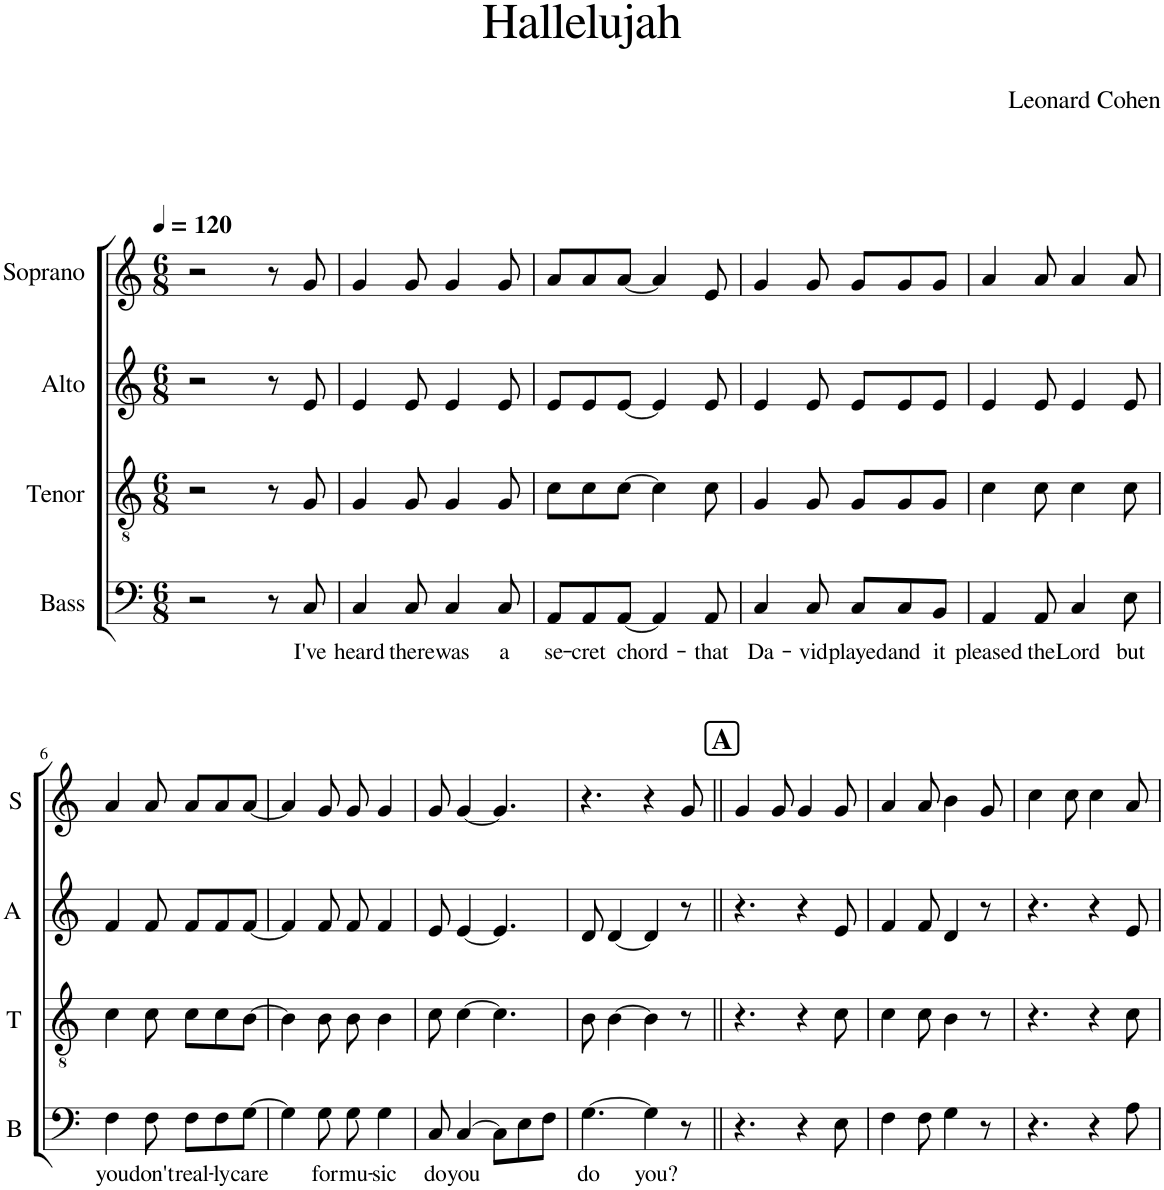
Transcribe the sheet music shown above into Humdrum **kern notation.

**kern	**text	**kern	**kern	**kern
*part4	*part4	*part3	*part2	*part1
*staff4	*staff4	*staff3	*staff2	*staff1
*I"Bass	*	*I"Tenor	*I"Alto	*I"Soprano
*I'B	*	*I'T	*I'A	*I'S
*clefF4	*	*clefGv2	*clefG2	*clefG2
*k[]	*	*k[]	*k[]	*k[]
*M6/8	*	*M6/8	*M6/8	*M6/8
*MM120	*	*MM120	*MM120	*MM120
=1	=1	=1	=1	=1
2r	.	2r	2r	2r
8r	.	8r	8r	8r
!	!LO:LY:b	!	!	!
8C/	I've	8G/	8e/	8g/
=2	=2	=2	=2	=2
!	!LO:LY:b	!	!	!
4C/	heard	4G/	4e/	4g/
!	!LO:LY:b	!	!	!
8C/	there	8G/	8e/	8g/
!	!LO:LY:b	!	!	!
4C/	was	4G/	4e/	4g/
!	!LO:LY:b	!	!	!
8C/	a	8G/	8e/	8g/
=3	=3	=3	=3	=3
!	!LO:LY:b	!	!	!
8AA/L	se-	8c\L	8e/L	8a/L
!	!LO:LY:b	!	!	!
8AA/	-cret	8c\	8e/	8a/
!	!LO:LY:b	!	!	!
[8AA/J	chord-	[8c\J	[8e/J	[8a/J
4AA/]	.	4c\]	4e/]	4a/]
!	!LO:LY:b	!	!	!
8AA/	-that	8c\	8e/	8e/
=4	=4	=4	=4	=4
!	!LO:LY:b	!	!	!
4C/	Da-	4G/	4e/	4g/
!	!LO:LY:b	!	!	!
8C/	-vid	8G/	8e/	8g/
!	!LO:LY:b	!	!	!
8C/L	played	8G/L	8e/L	8g/L
!	!LO:LY:b	!	!	!
8C/	and	8G/	8e/	8g/
!	!LO:LY:b	!	!	!
8BB/J	it	8G/J	8e/J	8g/J
=5	=5	=5	=5	=5
!	!LO:LY:b	!	!	!
4AA/	pleased	4c\	4e/	4a/
!	!LO:LY:b	!	!	!
8AA/	the	8c\	8e/	8a/
!	!LO:LY:b	!	!	!
4C/	Lord	4c\	4e/	4a/
!	!LO:LY:b	!	!	!
8E\	but	8c\	8e/	8a/
!!LO:LB:g=z
=6	=6	=6	=6	=6
!	!LO:LY:b	!	!	!
4F\	you	4c\	4f/	4a/
!	!LO:LY:b	!	!	!
8F\	don't	8c\	8f/	8a/
!	!LO:LY:b	!	!	!
8F\L	real-	8c\L	8f/L	8a/L
!	!LO:LY:b	!	!	!
8F\	-ly	8c\	8f/	8a/
!	!LO:LY:b	!	!	!
[8G\J	care	[8B\J	[8f/J	[8a/J
=7	=7	=7	=7	=7
4G\]	.	4B\]	4f/]	4a/]
!	!LO:LY:b	!	!	!
8G\	for	8B\	8f/	8g/
!	!LO:LY:b	!	!	!
8G\	mu-	8B\	8f/	8g/
!	!LO:LY:b	!	!	!
4G\	-sic	4B\	4f/	4g/
=8	=8	=8	=8	=8
!	!LO:LY:b	!	!	!
8C/	do	8c\	8e/	8g/
!	!LO:LY:b	!	!	!
[4C/	you	[4c\	[4e/	[4g/
8C\L]	.	4.c\]	4.e/]	4.g/]
8E\	.	.	.	.
8F\J	.	.	.	.
=9	=9	=9	=9	=9
!	!LO:LY:b	!	!	!
[4.G\	do	8B\	8d/	4.r
.	.	[4B\	[4d/	.
!	!LO:LY:b	!	!	!
4G\]	you?	4B\]	4d/]	4r
8r	.	8r	8r	8g/
!!LO:REH:place=s1:a:B:cj:fs=14:t=A
=10||	=10||	=10||	=10||	=10||
4.r	.	4.r	4.r	4g/
.	.	.	.	8g/
4r	.	4r	4r	4g/
8E\	.	8c\	8e/	8g/
=11	=11	=11	=11	=11
4F\	.	4c\	4f/	4a/
8F\	.	8c\	8f/	8a/
4G\	.	4B\	4d/	4b\
8r	.	8r	8r	8g/
=12	=12	=12	=12	=12
4.r	.	4.r	4.r	4cc\
.	.	.	.	8cc\
4r	.	4r	4r	4cc\
8A\	.	8c\	8e/	8a/
=	=	=	=	=
*-	*-	*-	*-	*-
